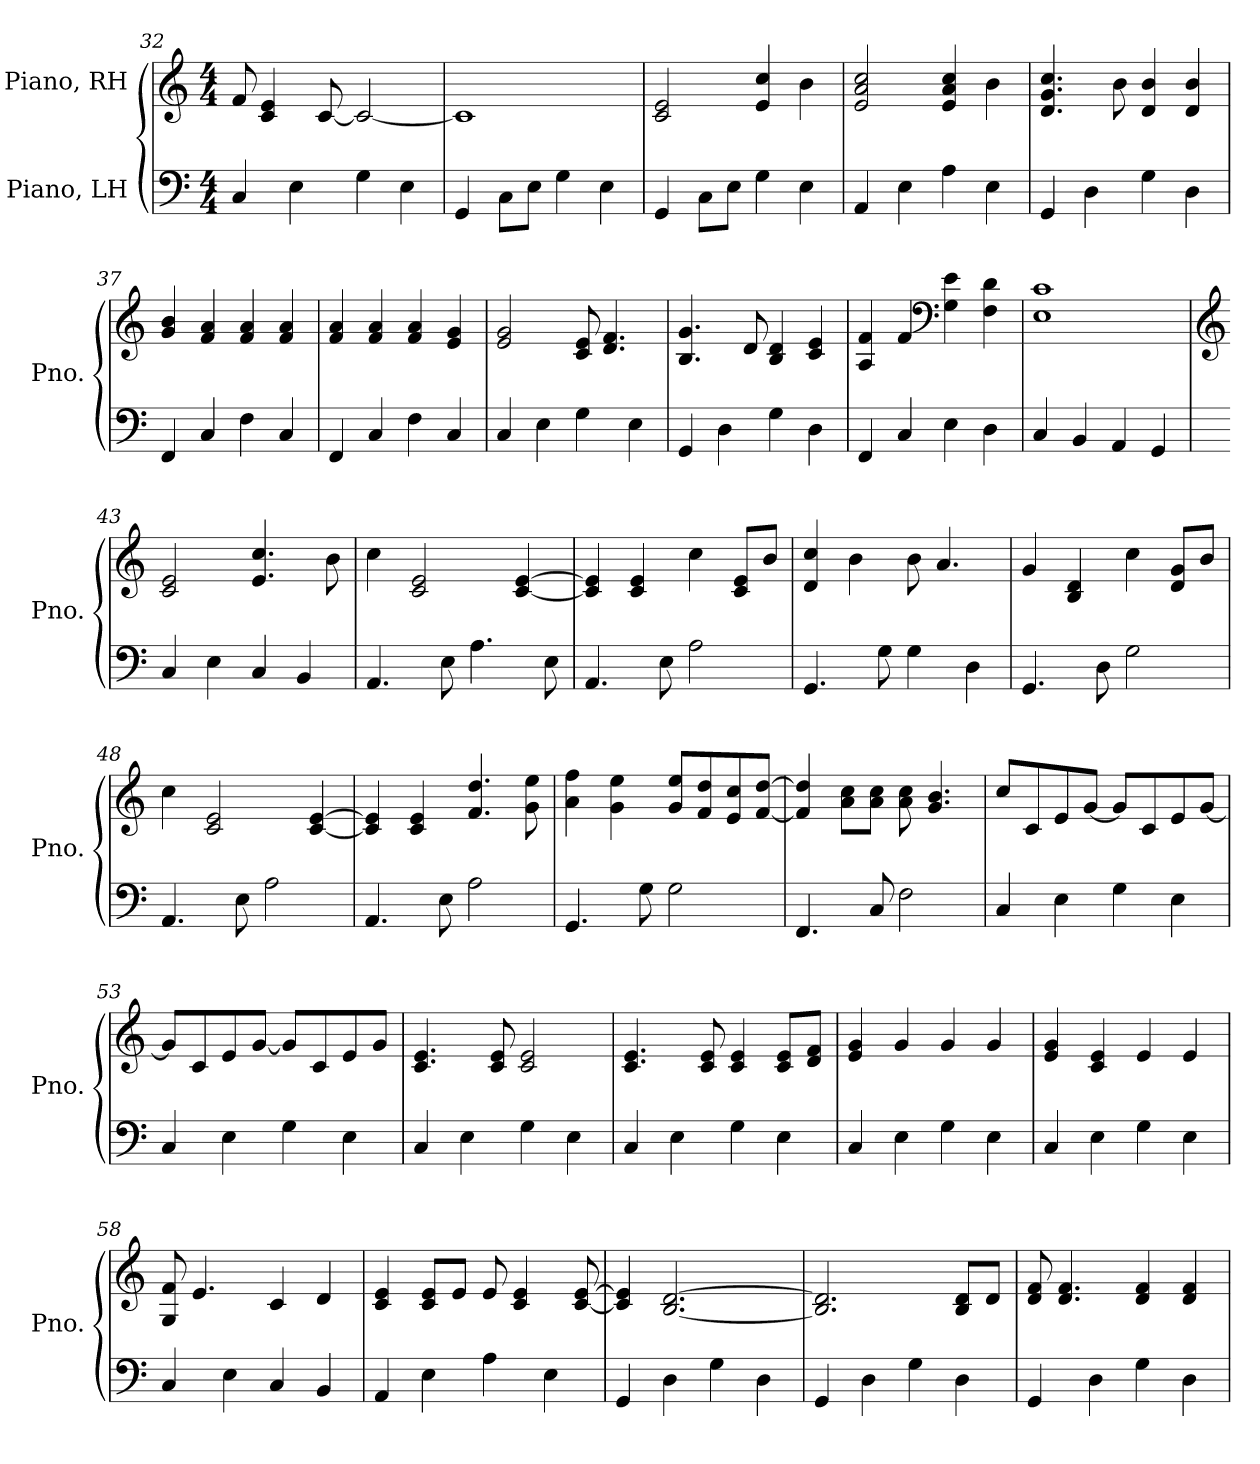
**kern	**kern
*part2	*part1
*staff2	*staff1
*I"Piano, LH	*I"Piano, RH
*I'Pno.	*I'Pno.
*clefF4	*clefG2
*k[]	*k[]
*M4/4	*M4/4
=32	=32
4C/	8f/
.	4c/ 4e/
4E\	.
.	[8c/
4G\	2c/_
4E\	.
=33	=33
4GG/	1c]
8C\L	.
8E\J	.
4G\	.
4E\	.
=34	=34
4GG/	2c/ 2e/
8C\L	.
8E\J	.
4G\	4e/ 4cc/
4E\	4b\
!!LO:PB:g=z
=35	=35
4AA/	2e/ 2a/ 2cc/
4E\	.
4A\	4e/ 4a/ 4cc/
4E\	4b\
=36	=36
4GG/	4.d/ 4.g/ 4.cc/
4D\	.
.	8b\
4G\	4d/ 4b/
4D\	4d/ 4b/
=37	=37
4FF/	4g/ 4b/
4C/	4f/ 4a/
4F\	4f/ 4a/
4C/	4f/ 4a/
=38	=38
4FF/	4f/ 4a/
4C/	4f/ 4a/
4F\	4f/ 4a/
4C/	4e/ 4g/
=39	=39
4C/	2e/ 2g/
4E\	.
4G\	8c/ 8e/
.	4.d/ 4.f/
4E\	.
=40	=40
4GG/	4.B/ 4.g/
4D\	.
.	8d/
4G\	4B/ 4d/
4D\	4c/ 4e/
=41	=41
4FF/	4A/ 4f/
4C/	4f/
*	*clefF4
4E\	4G\ 4e\
4D\	4F\ 4d\
!!LO:LB:g=z
=42	=42
4C/	1E 1c
4BB/	.
4AA/	.
4GG/	.
=43	=43
*	*clefG2
4C/	2c/ 2e/
4E\	.
4C/	4.e/ 4.cc/
4BB/	.
.	8b\
=44	=44
4.AA/	4cc\
.	2c/ 2e/
8E\	.
4.A\	.
.	[4c/ [4e/
8E\	.
=45	=45
4.AA/	4c/] 4e/]
.	4c/ 4e/
8E\	.
2A\	4cc\
.	8c/ 8e/L
.	8b/J
=46	=46
4.GG/	4d/ 4cc/
.	4b\
8G\	.
4G\	8b\
.	4.a/
4D\	.
=47	=47
4.GG/	4g/
.	4B/ 4d/
8D\	.
2G\	4cc\
.	8d/ 8g/L
.	8b/J
=48	=48
4.AA/	4cc\
.	2c/ 2e/
8E\	.
2A\	.
.	[4c/ [4e/
!!LO:LB:g=z
=49	=49
4.AA/	4c/] 4e/]
.	4c/ 4e/
8E\	.
2A\	4.f/ 4.dd/
.	8g\ 8ee\
=50	=50
4.GG/	4a\ 4ff\
.	4g\ 4ee\
8G\	.
2G\	8g/ 8ee/L
.	8f/ 8dd/
.	8e/ 8cc/
.	[8f/ [8dd/J
=51	=51
4.FF/	4f/] 4dd/]
.	8a\ 8cc\L
8C/	8a\ 8cc\J
2F\	8a\ 8cc\
.	4.g/ 4.b/
=52	=52
4C/	8cc/L
.	8c/
4E\	8e/
.	[8g/J
4G\	8g/L]
.	8c/
4E\	8e/
.	[8g/J
=53	=53
4C/	8g/L]
.	8c/
4E\	8e/
.	[8g/J
4G\	8g/L]
.	8c/
4E\	8e/
.	8g/J
=54	=54
4C/	4.c/ 4.e/
4E\	.
.	8c/ 8e/
4G\	2c/ 2e/
4E\	.
!!LO:LB:g=z
=55	=55
4C/	4.c/ 4.e/
4E\	.
.	8c/ 8e/
4G\	4c/ 4e/
4E\	8c/ 8e/L
.	8d/ 8f/J
=56	=56
4C/	4e/ 4g/
4E\	4g/
4G\	4g/
4E\	4g/
=57	=57
4C/	4e/ 4g/
4E\	4c/ 4e/
4G\	4e/
4E\	4e/
=58	=58
4C/	8G/ 8f/
.	4.e/
4E\	.
4C/	4c/
4BB/	4d/
=59	=59
4AA/	4c/ 4e/
4E\	8c/ 8e/L
.	8e/J
4A\	8e/
.	4c/ 4e/
4E\	.
.	[8c/ [8e/
=60	=60
4GG/	4c/] 4e/]
4D\	[2.B/ [2.d/
4G\	.
4D\	.
=61	=61
4GG/	2.B/] 2.d/]
4D\	.
4G\	.
4D\	8B/ 8d/L
.	8d/J
!!LO:LB:g=z
=62	=62
4GG/	8d/ 8f/
.	4.d/ 4.f/
4D\	.
4G\	4d/ 4f/
4D\	4d/ 4f/
=	=
*-	*-
